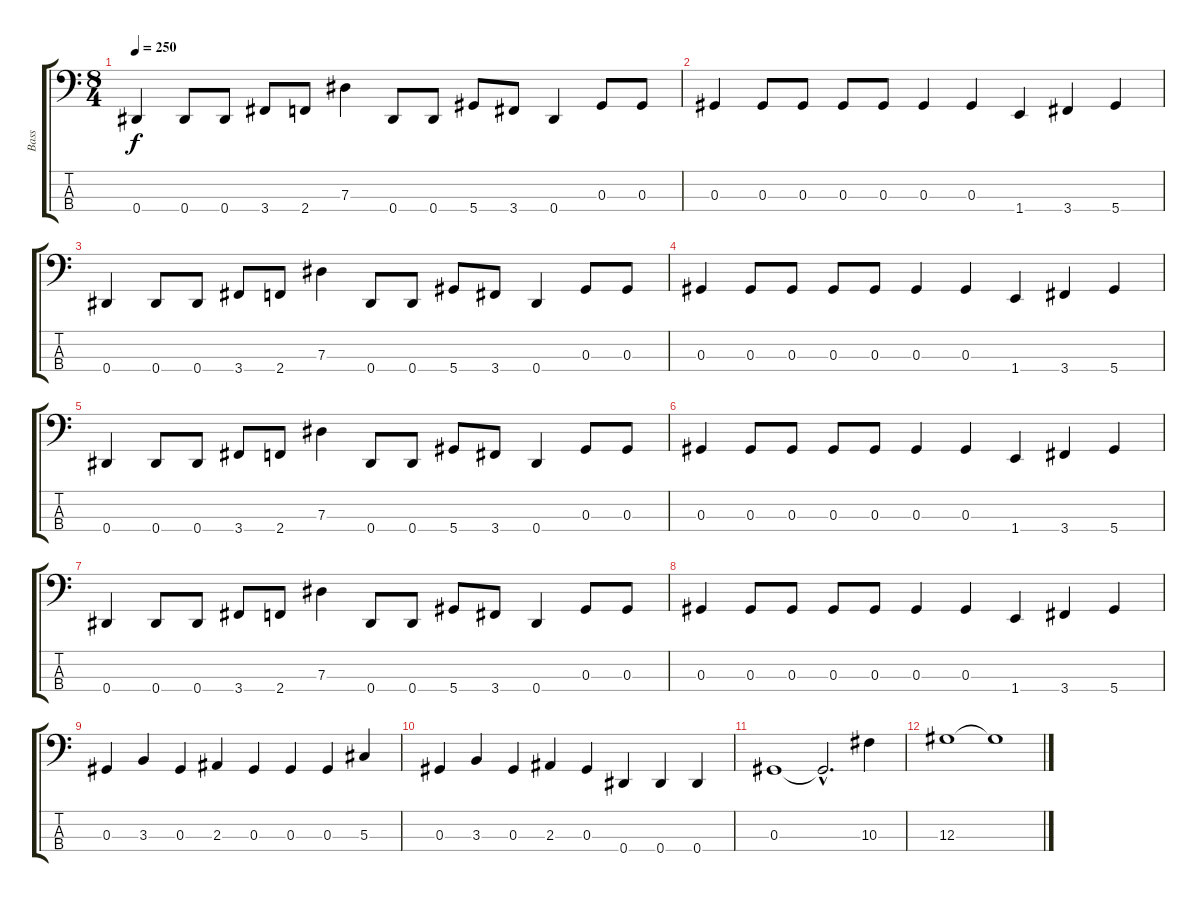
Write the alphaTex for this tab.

\track ("Bass" "Bass") {instrument electricbasspick}
\staff {score tabs}
\tuning (Gb2 Db2 Ab1 Eb1) {hide}
\ts (8 4)
\tempo 250
\clef f4
\ks c
0.4.4{dy f} 0.4.8 0.4.8 3.4.8 2.4.8 7.3.4 0.4.8 0.4.8 5.4.8 3.4.8 0.4.4 0.3.8 0.3.8 |
0.3.4 0.3.8 0.3.8 0.3.8 0.3.8 0.3.4 0.3.4 1.4.4 3.4.4 5.4.4 |
0.4.4 0.4.8 0.4.8 3.4.8 2.4.8 7.3.4 0.4.8 0.4.8 5.4.8 3.4.8 0.4.4 0.3.8 0.3.8 |
0.3.4 0.3.8 0.3.8 0.3.8 0.3.8 0.3.4 0.3.4 1.4.4 3.4.4 5.4.4 |
0.4.4 0.4.8 0.4.8 3.4.8 2.4.8 7.3.4 0.4.8 0.4.8 5.4.8 3.4.8 0.4.4 0.3.8 0.3.8 |
0.3.4 0.3.8 0.3.8 0.3.8 0.3.8 0.3.4 0.3.4 1.4.4 3.4.4 5.4.4 |
0.4.4 0.4.8 0.4.8 3.4.8 2.4.8 7.3.4 0.4.8 0.4.8 5.4.8 3.4.8 0.4.4 0.3.8 0.3.8 |
0.3.4 0.3.8 0.3.8 0.3.8 0.3.8 0.3.4 0.3.4 1.4.4 3.4.4 5.4.4 |
0.3.4 3.3.4 0.3.4 2.3.4 0.3.4 0.3.4 0.3.4 5.3.4 |
0.3.4 3.3.4 0.3.4 2.3.4 0.3.4 0.4.4 0.4.4 0.4.4 |
0.3.1 0.3{hac t}.2{d} 10.3.4 |
12.3.1{volume 0} 12.3{t}.1
